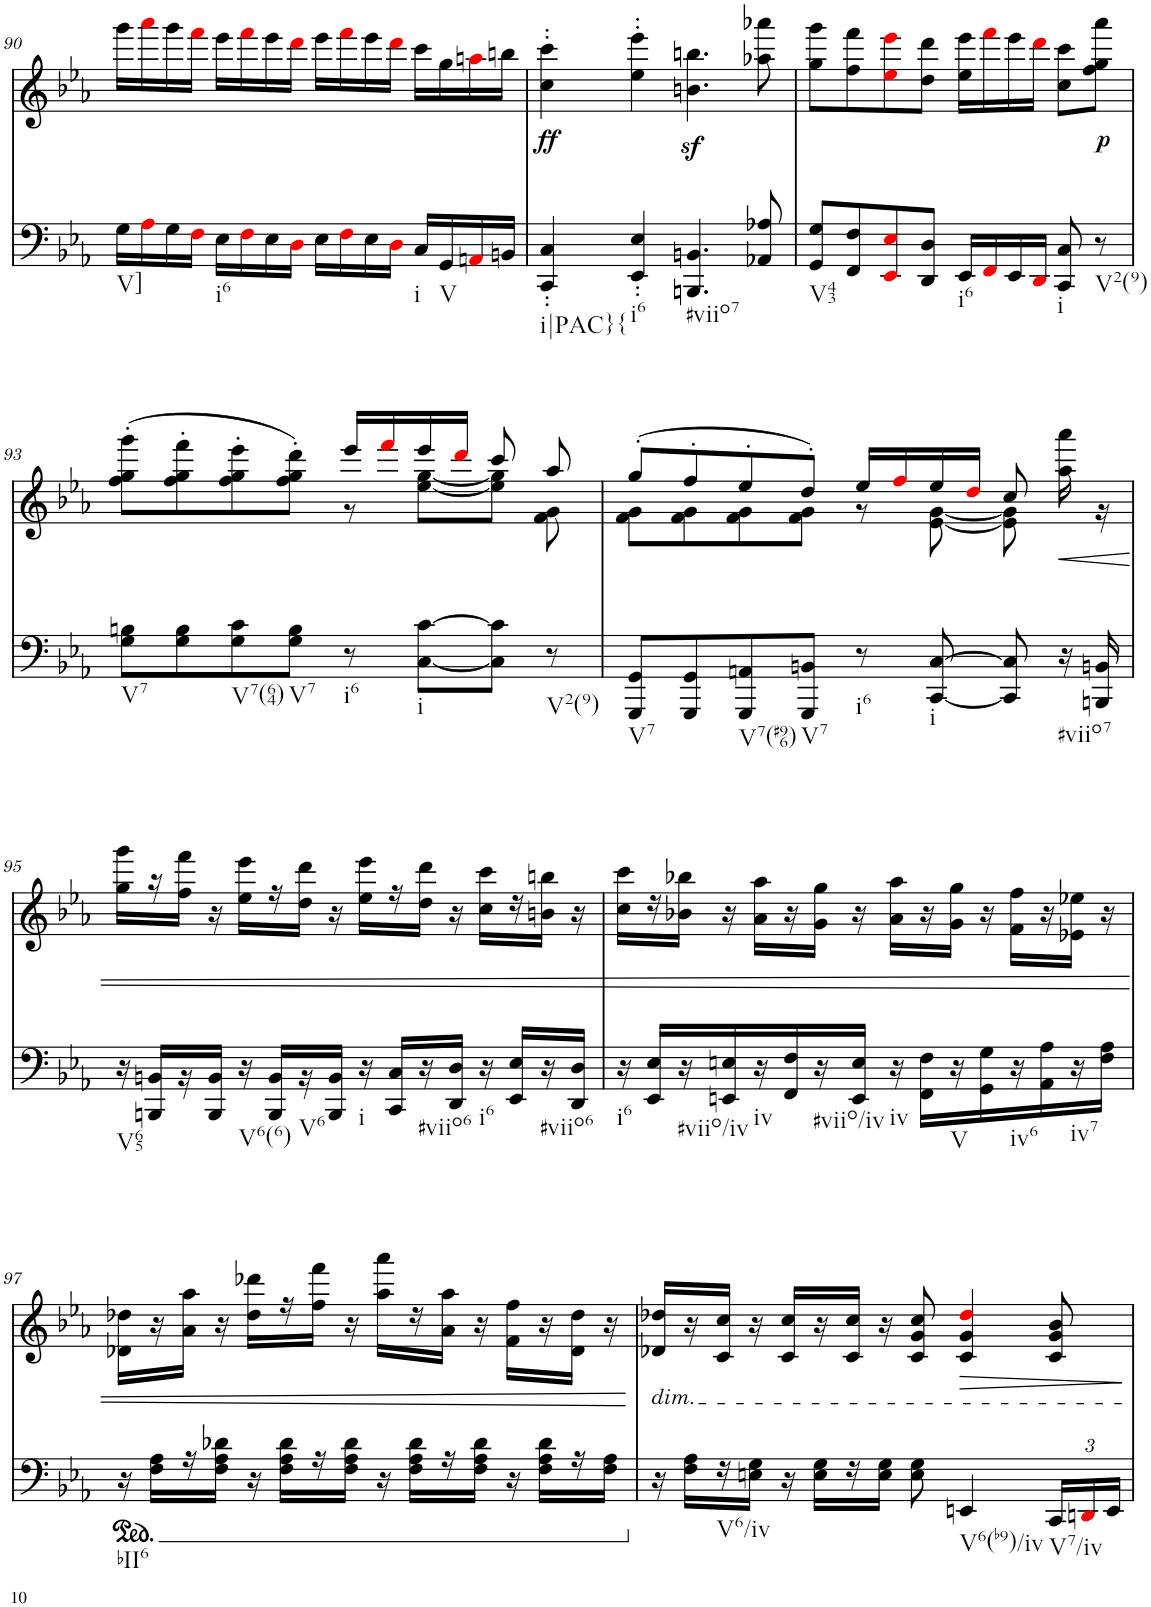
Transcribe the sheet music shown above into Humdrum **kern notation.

**kern	**kern	**text	**dynam
*part2	*part1	*part1	*part1
*staff2	*staff1	*staff1	*staff1
*I"piano	*I"piano	*	*
*I'Pno	*I'Pno	*	*
!!LO:PB:g=z
*clefF4	*clefF4	*	*
*k[b-e-a-]	*k[b-e-a-]	*	*
*M4/4	*M4/4	*	*
=90	=90	=90	=90
!LO:TX:b:t=V]	!	!	!
16G\LL	16ggg\LL	.	.
16A-i\	16aaa-i\	.	.
16G\	16ggg\	.	.
16Fi\JJ	16fffi\JJ	.	.
!LO:TX:b:t=i6	!	!	!
16E-\LL	16eee-\LL	.	.
16Fi\	16fffi\	.	.
16E-\	16eee-\	.	.
16Di\JJ	16dddi\JJ	.	.
16E-\LL	16eee-\LL	.	.
16Fi\	16fffi\	.	.
16E-\	16eee-\	.	.
16Di\JJ	16dddi\JJ	.	.
!LO:TX:b:t=i	!	!	!
16C/LL	16ccc\LL	.	.
!LO:TX:b:t=V	!	!	!
16GG/	16gg\	.	.
16AAni/	16aani\	.	.
16BBn/JJ	16bbn\JJ	.	.
=91	=91	=91	=91
!LO:TX:b:t=i|PAC}{	!	!	!
!	!	!LO:LY:b	!
4CC/' 4C/'	4cc\' 4ccc\'	.	.
!LO:TX:b:t=i6	!	!	!
4EE-/' 4E-/'	4ee-\' 4eee-\'	.	.
!LO:TX:b:t=#viio7	!	!	!
4.BBBn/ 4.BBn/	4.bn\z< 4.bbn\z<	.	.
8AA-X/ 8A-X/	8aa-X\ 8aaa-X\	.	.
=92	=92	=92	=92
!LO:TX:b:t=V43	!	!	!
8GG/ 8G/L	8gg\ 8ggg\L	.	.
8FF/ 8F/	8ff\ 8fff\	.	.
8EE-i/ 8E-i/	8ee-i\ 8eee-i\	.	.
8DD/ 8D/J	8dd\ 8ddd\J	.	.
!LO:TX:b:t=i6	!	!	!
16EE-/LL	16ee-\ 16eee-\LL	.	.
16FFi/	16fffi\	.	.
16EE-/	16eee-\	.	.
16DDi/JJ	16dddi\JJ	.	.
!LO:TX:b:t=i	!	!	!
8CC/ 8C/	8cc\ 8ccc\L	.	.
!LO:TX:b:t=V2(9)	!	!	!
!	!	!LO:LY:b	!
8r	8ff\ 8gg\ 8aaa-\J	.	.
!!LO:LB:g=z
=93	=93	=93	=93
*	*^	*	*
!LO:TX:b:t=V7	!	!	!	!
8G\ 8Bn\L	(8ff\' 8gg\' 8ggg\'L	8ryy	.	.
8G\ 8B\	8ff\' 8gg\' 8fff\'	8ryy	.	.
!LO:TX:b:t=V7(64)	!	!	!	!
8G\ 8c\	8ff\' 8gg\' 8eee-\'	4ryy	.	.
!LO:TX:b:t=V7	!	!	!	!
8G\ 8B\J	8ff\' 8gg\' 8ddd\'J)	.	.	.
!LO:TX:b:t=i6	!	!	!	!
8r	16eee-/LL	8r	.	.
.	16fffi/	.	.	.
!LO:TX:b:t=i	!	!	!	!
[8C\ [8c\L	16eee-/	[8ee-\ [8gg\L	.	.
.	16dddi/JJ	.	.	.
8C\] 8c\]J	8ccc/	8ee-\] 8gg\]J	.	.
!LO:TX:b:t=V2(9)	!	!	!	!
8r	8aa-/	8f\ 8g\	.	.
=94	=94	=94	=94	=94
!LO:TX:b:t=V7	!	!	!	!
8GGG/ 8GG/L	(8gg'/L	8f\ 8g\L	.	.
8GGG/ 8GG/	8ff'/	8f\ 8g\	.	.
!LO:TX:b:t=V7(#96)	!	!	!	!
8GGG/ 8AAn/	8ee-'/	8f\ 8g\	.	.
!LO:TX:b:t=V7	!	!	!	!
8GGG/ 8BBn/J	8dd'/J)	8f\ 8g\J	.	.
!LO:TX:b:t=i6	!	!	!	!
8r	16ee-/LL	8r	.	.
.	16ffi/	.	.	.
!LO:TX:b:t=i	!	!	!	!
[8CC/ [8C/	16ee-/	[8e-\ [8g\	.	.
.	16ddi/JJ	.	.	.
8CC/] 8C/]	8cc/	8e-\] 8g\]	.	.
!LO:TX:b:t=#viio7	!	!	!	!
!	!	!	!	!LO:HP:b
16r	8ryy	16aa-\ 16aaa-\	.	<
16BBBn/ 16BBn/	.	16r	.	.
!!LO:LB:g=z	!!
=95	=95	=95	=95	=95
!LO:TX:b:t=V65	!	!	!	!
16r	16gg\ 16ggg\LL	1ryy	.	.
16BBBn/ 16BBn/LL	16r	.	.	.
16r	16ff\ 16fff\JJ	.	.	.
16BBB/ 16BB/JJ	16r	.	.	.
!LO:TX:b:t=V6(6)	!	!	!	!
16r	16ee-\ 16eee-\LL	.	.	.
16BBB/ 16BB/LL	16r	.	.	.
!LO:TX:b:t=V6	!	!	!	!
16r	16dd\ 16ddd\JJ	.	.	.
16BBB/ 16BB/JJ	16r	.	.	.
!LO:TX:b:t=i	!	!	!	!
16r	16ee-\ 16eee-\LL	.	.	.
16CC/ 16C/LL	16r	.	.	.
!LO:TX:b:t=#viio6	!	!	!	!
16r	16dd\ 16ddd\JJ	.	.	.
16DD/ 16D/JJ	16r	.	.	.
!LO:TX:b:t=i6	!	!	!	!
16r	16cc\ 16ccc\LL	.	.	.
16EE-/ 16E-/LL	16r	.	.	.
!LO:TX:b:t=#viio6	!	!	!	!
16r	16bn\ 16bbn\JJ	.	.	.
16DD/ 16D/JJ	16r	.	.	.
*	*v	*v	*	*
=96	=96	=96	=96
!LO:TX:b:t=i6	!	!	!
16r	16cc\ 16ccc\LL	.	.
16EE-/ 16E-/LL	16r	.	.
!LO:TX:b:t=#viio/iv	!	!	!
16r	16b-X\ 16bb-X\JJ	.	.
16EEn/ 16En/	16r	.	.
!LO:TX:b:t=iv	!	!	!
16r	16a-\ 16aa-\LL	.	.
16FF/ 16F/	16r	.	.
!LO:TX:b:t=#viio/iv	!	!	!
16r	16g\ 16gg\JJ	.	.
16EE/ 16E/JJ	16r	.	.
!LO:TX:b:t=iv	!	!	!
16r	16a-\ 16aa-\LL	.	.
16FF\ 16F\LL	16r	.	.
!LO:TX:b:t=V	!	!	!
16r	16g\ 16gg\JJ	.	.
16GG\ 16G\	16r	.	.
!LO:TX:b:t=iv6	!	!	!
16r	16f\ 16ff\LL	.	.
16AA-\ 16A-\	16r	.	.
!LO:TX:b:t=iv7	!	!	!
16r	16e-X\ 16ee-X\JJ	.	.
16F\ 16A-\JJ	16r	.	.
!!LO:LB:g=z
=97	=97	=97	=97
*ped	*	*	*
!LO:TX:b:t=bII6	!	!	!
16r	16d-X\ 16dd-X\LL	.	.
16F\ 16A-\LL	16r	.	.
16r	16a-\ 16aa-\JJ	.	.
16F\ 16A-\ 16d-X\JJ	16r	.	.
16r	16dd-\ 16ddd-X\LL	.	.
16F\ 16A-\ 16d-\LL	16r	.	.
16r	16ff\ 16fff\JJ	.	.
16F\ 16A-\ 16d-\JJ	16r	.	.
16r	16aa-\ 16aaa-\LL	.	.
16F\ 16A-\ 16d-\LL	16r	.	.
16r	16a-\ 16aa-\JJ	.	.
16F\ 16A-\ 16d-\JJ	16r	.	.
16r	16f\ 16ff\LL	.	.
16F\ 16A-\ 16d-\LL	16r	.	.
16r	16d-\ 16dd-\JJ	.	.
16F\ 16A-\JJ	16r	.	.
=98	=98	=98	=98
*Xped	*	*	*
!	!LO:TX:b:i:t=dim.	!	!
16r	16d-X/ 16dd-X/LL	.	.
16F\ 16A-\LL	16r	.	.
!LO:TX:b:t=V6/iv	!	!	!
16r	16c/ 16cc/JJ	.	.
16En\ 16G\JJ	16r	.	.
16r	16c/ 16cc/LL	.	.
16E\ 16G\LL	16r	.	.
16r	16c/ 16cc/JJ	.	.
16E\ 16G\JJ	16r	.	.
8E\ 8G\	8c/ 8g/ 8cc/	.	.
!LO:TX:b:t=V6(b9)/iv	!	!	!
4EEn/	4c/ 4g/ 4dd-i/	.	.
*Xbrackettup	*	*	*
!LO:TX:b:t=V7/iv	!	!	!
24CC/LL	8c/ 8g/ 8b-/	.	.
24DDni/	.	.	.
24EE/JJ	.	.	.
.	.	.	[
=	=	=	=
*-	*-	*-	*-
